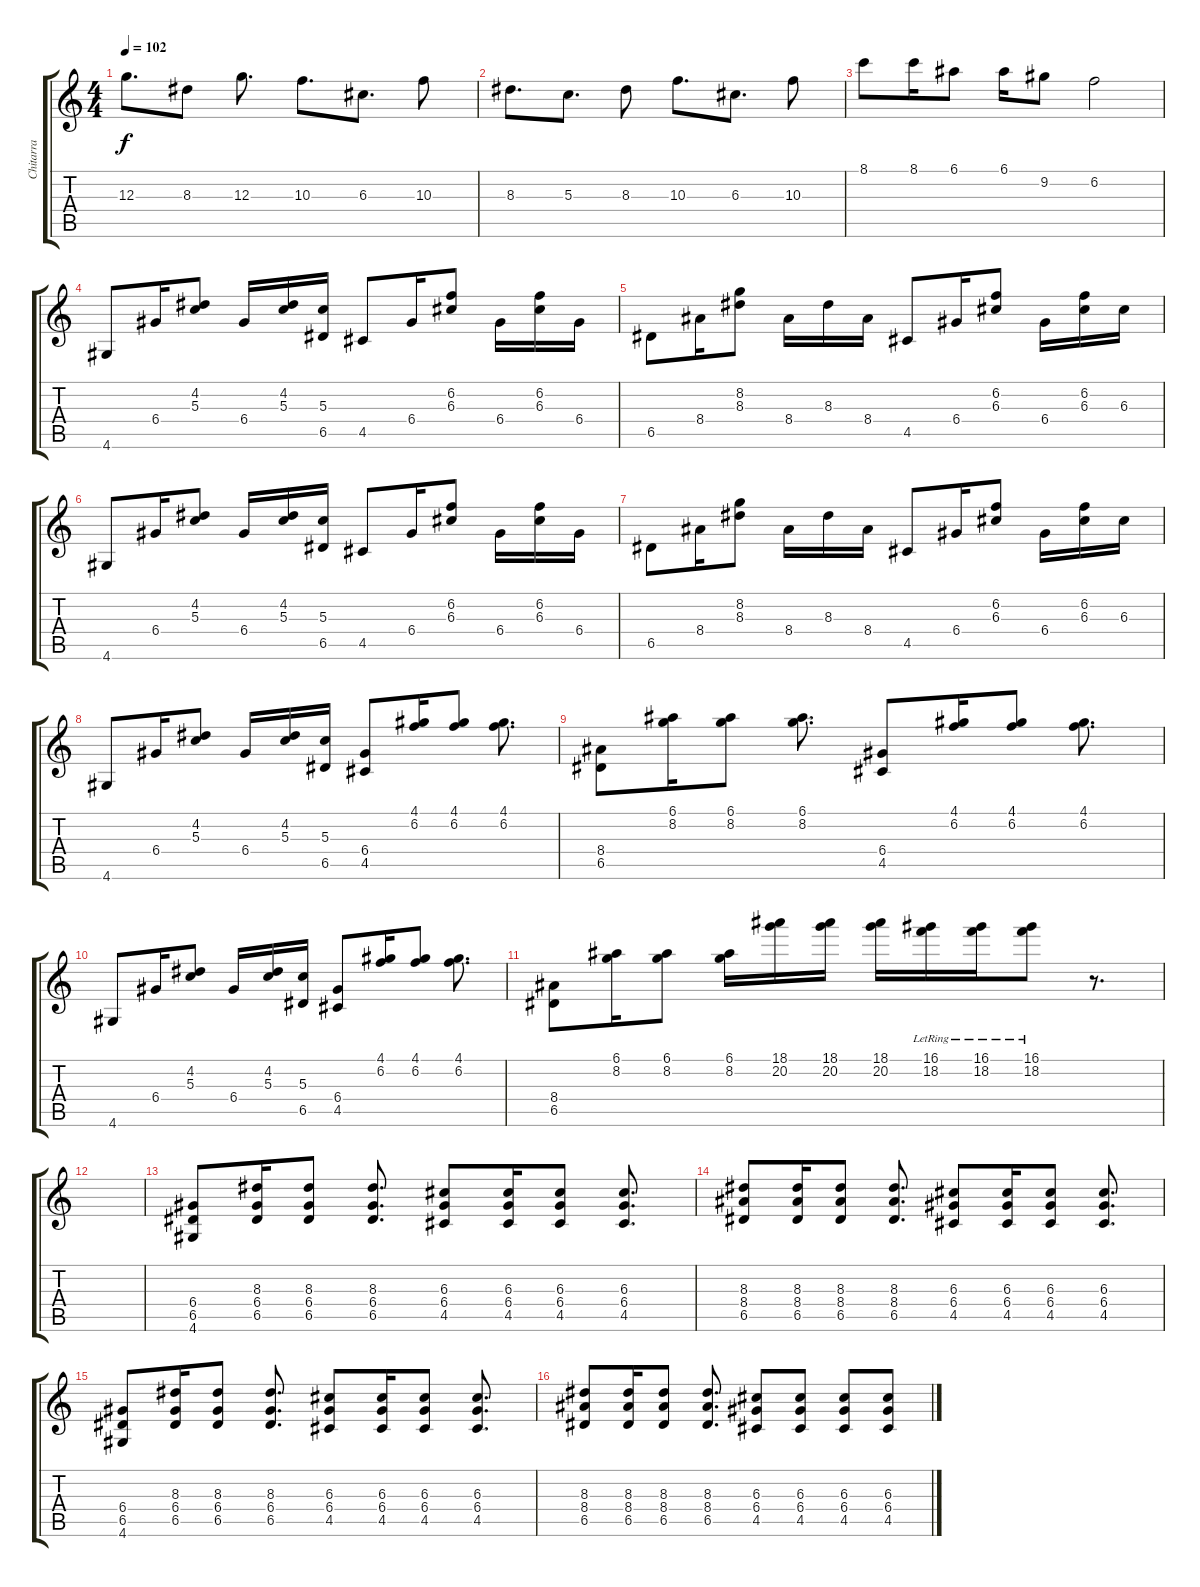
\track ("Chitarra" "Chitarra") {instrument electricguitarclean}
\staff {score tabs}
\tuning (E4 B3 G3 D3 A2 E2) {hide}
\ts (4 4)
\tempo 102
\clef g2
\ks c
12.3.8{d dy f} 8.3.8 12.3.8{d} 10.3.8{d} 6.3.8{d} 10.3.8 |
8.3.8{d} 5.3.8{d} 8.3.8 10.3.8{d} 6.3.8{d} 10.3.8 |
8.1.8 8.1.16 6.1.8 6.1.16 9.2.8 6.2.2 |
4.6.8 6.4.16 (4.2 5.3).8 6.4.16 (4.2 5.3).16 (5.3 6.5).16 4.5.8 6.4.16 (6.2 6.3).8 6.4.16 (6.2 6.3).16 6.4.16 |
6.5.8 8.4.16 (8.2 8.3).8 8.4.16 8.3.16 8.4.16 4.5.8 6.4.16 (6.2 6.3).8 6.4.16 (6.2 6.3).16 6.3.16 |
4.6.8 6.4.16 (4.2 5.3).8 6.4.16 (4.2 5.3).16 (5.3 6.5).16 4.5.8 6.4.16 (6.2 6.3).8 6.4.16 (6.2 6.3).16 6.4.16 |
6.5.8 8.4.16 (8.2 8.3).8 8.4.16 8.3.16 8.4.16 4.5.8 6.4.16 (6.2 6.3).8 6.4.16 (6.2 6.3).16 6.3.16 |
4.6.8 6.4.16 (4.2 5.3).8 6.4.16 (4.2 5.3).16 (5.3 6.5).16 (6.4 4.5).8 (4.1 6.2).16 (4.1 6.2).8 (4.1 6.2).8{d} |
(8.4 6.5).8 (6.1 8.2).16 (6.1 8.2).8 (6.1 8.2).8{d} (6.4 4.5).8 (4.1 6.2).16 (4.1 6.2).8 (4.1 6.2).8{d} |
4.6.8 6.4.16 (4.2 5.3).8 6.4.16 (4.2 5.3).16 (5.3 6.5).16 (6.4 4.5).8 (4.1 6.2).16 (4.1 6.2).8 (4.1 6.2).8{d} |
(8.4 6.5).8 (6.1 8.2).16 (6.1 8.2).8 (6.1 8.2).16 (18.1 20.2).16 (18.1 20.2).16 (18.1 20.2).16 (16.1{lr} 18.2{lr}).16 (16.1{lr} 18.2{lr}).16 (16.1{lr} 18.2{lr}).8 r.8{d} |
|
(6.4 6.5 4.6).8{instrument distortionguitar} (8.3 6.4 6.5).16 (8.3 6.4 6.5).8 (8.3 6.4 6.5).8{d} (6.3 6.4 4.5).8 (6.3 6.4 4.5).16 (6.3 6.4 4.5).8 (6.3 6.4 4.5).8{d} |
(8.3 8.4 6.5).8 (8.3 8.4 6.5).16 (8.3 8.4 6.5).8 (8.3 8.4 6.5).8{d} (6.3 6.4 4.5).8 (6.3 6.4 4.5).16 (6.3 6.4 4.5).8 (6.3 6.4 4.5).8{d} |
(6.4 6.5 4.6).8 (8.3 6.4 6.5).16 (8.3 6.4 6.5).8 (8.3 6.4 6.5).8{d} (6.3 6.4 4.5).8 (6.3 6.4 4.5).16 (6.3 6.4 4.5).8 (6.3 6.4 4.5).8{d} |
(8.3 8.4 6.5).8 (8.3 8.4 6.5).16 (8.3 8.4 6.5).8 (8.3 8.4 6.5).8{d} (6.3 6.4 4.5).8 (6.3 6.4 4.5).8 (6.3 6.4 4.5).8 (6.3 6.4 4.5).8
